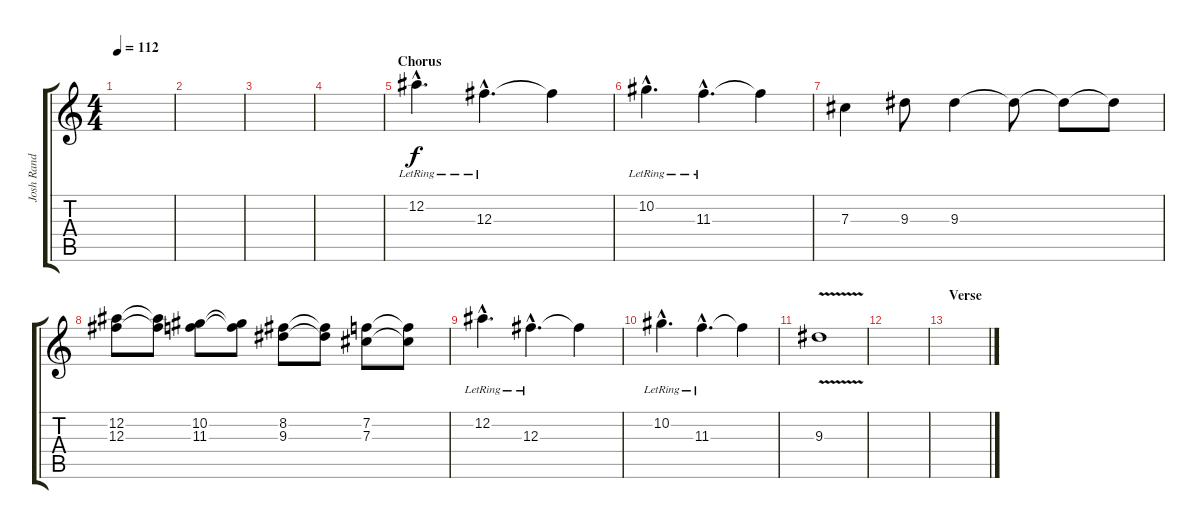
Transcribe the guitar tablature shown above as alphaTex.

\track ("Josh Rand" "Josh Rand") {instrument electricguitarclean}
\staff {score tabs}
\tuning (Eb4 Bb3 Gb3 Db3 Ab2 Eb2) {hide}
\ts (4 4)
\tempo 112
\clef g2
\ks c
|
|
|
|
\section ("" "Chorus")
12.2{hac lr}.4{d} 12.3{hac lr}.4{d} 12.3{t}.4 |
10.2{hac lr}.4{d} 11.3{hac lr}.4{d} 11.3{t}.4 |
7.3.4 9.3.8 9.3.4 9.3{t}.8 9.3{t}.8 9.3{t}.8 |
(12.2 12.3).8 (12.2{t} 12.3{t}).8 (10.2 11.3).8 (10.2{t} 11.3{t}).8 (8.2 9.3).8 (8.2{t} 9.3{t}).8 (7.2 7.3).8 (7.2{t} 7.3{t}).8 |
12.2{hac lr}.4{d} 12.3{hac lr}.4{d} 12.3{t}.4 |
10.2{hac lr}.4{d} 11.3{hac lr}.4{d} 11.3{t}.4 |
9.3{v}.1 |
|
\section ("" "Verse")
